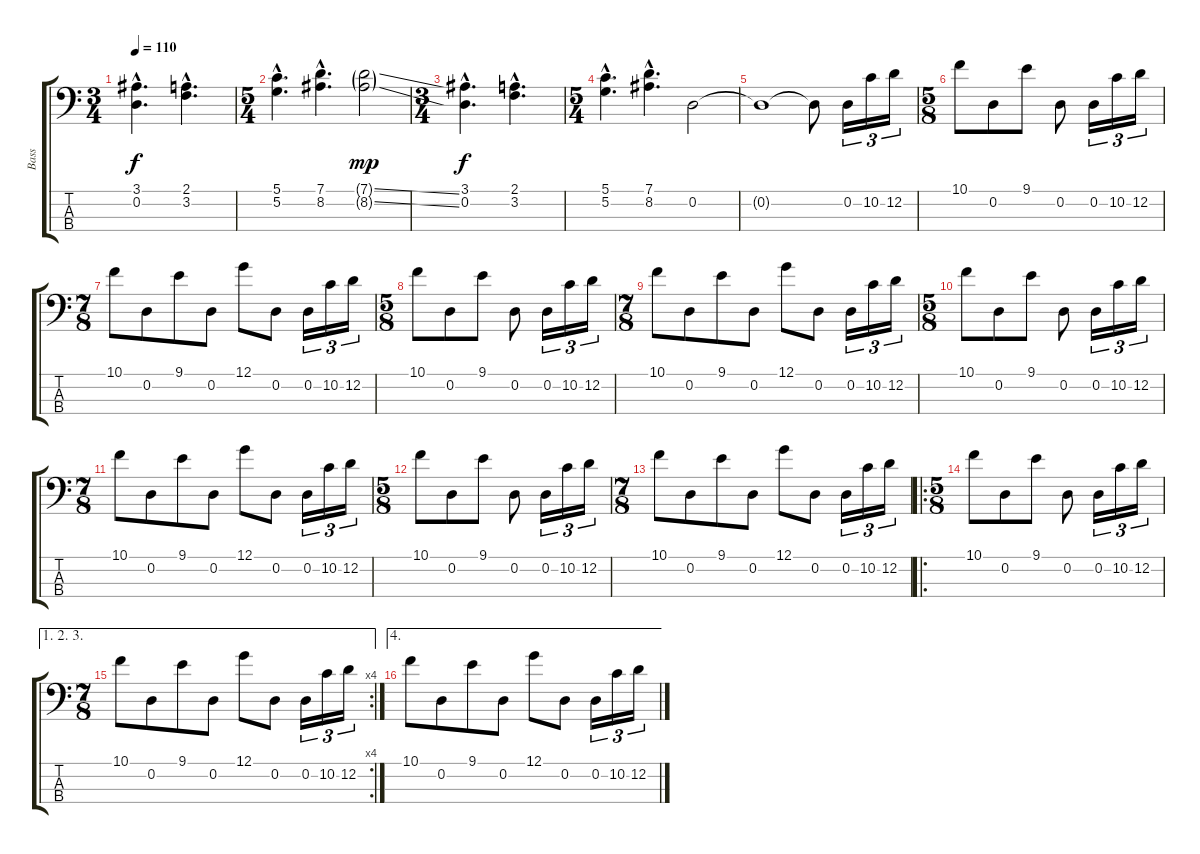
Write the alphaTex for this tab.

\track ("Bass" "Bass") {instrument electricbasspick}
\staff {score tabs}
\tuning (G2 D2 A1 D1) {hide}
\ts (3 4)
\tempo 110
\clef f4
\ks c
(3.1{hac} 0.2{hac}).4{d dy f instrument electricbasspick} (2.1{hac} 3.2{hac}).4{d} |
\ts (5 4)
(5.1{hac} 5.2{hac}).4{d} (7.1{hac} 8.2{hac}).4{d} (7.1{ss g} 8.2{ss g}).2{dy mp} |
\ts (3 4)
(3.1{hac} 0.2{hac}).4{d dy f} (2.1{hac} 3.2{hac}).4{d} |
\ts (5 4)
(5.1{hac} 5.2{hac}).4{d} (7.1{hac} 8.2{hac}).4{d} 0.2.2 |
0.2{t}.1 0.2{t}.8 0.2.16{tu (3 2)} 10.2.16{tu (3 2)} 12.2.16{tu (3 2)} |
\ts (5 8)
10.1.8 0.2.8 9.1.8 0.2.8 0.2.16{tu (3 2)} 10.2.16{tu (3 2)} 12.2.16{tu (3 2)} |
\ts (7 8)
10.1.8 0.2.8 9.1.8 0.2.8 12.1.8 0.2.8 0.2.16{tu (3 2)} 10.2.16{tu (3 2)} 12.2.16{tu (3 2)} |
\ts (5 8)
10.1.8 0.2.8 9.1.8 0.2.8 0.2.16{tu (3 2)} 10.2.16{tu (3 2)} 12.2.16{tu (3 2)} |
\ts (7 8)
10.1.8 0.2.8 9.1.8 0.2.8 12.1.8 0.2.8 0.2.16{tu (3 2)} 10.2.16{tu (3 2)} 12.2.16{tu (3 2)} |
\ts (5 8)
10.1.8 0.2.8 9.1.8 0.2.8 0.2.16{tu (3 2)} 10.2.16{tu (3 2)} 12.2.16{tu (3 2)} |
\ts (7 8)
10.1.8 0.2.8 9.1.8 0.2.8 12.1.8 0.2.8 0.2.16{tu (3 2)} 10.2.16{tu (3 2)} 12.2.16{tu (3 2)} |
\ts (5 8)
10.1.8 0.2.8 9.1.8 0.2.8 0.2.16{tu (3 2)} 10.2.16{tu (3 2)} 12.2.16{tu (3 2)} |
\ts (7 8)
10.1.8 0.2.8 9.1.8 0.2.8 12.1.8 0.2.8 0.2.16{tu (3 2)} 10.2.16{tu (3 2)} 12.2.16{tu (3 2)} |
\ro
\ts (5 8)
10.1.8 0.2.8 9.1.8 0.2.8 0.2.16{tu (3 2)} 10.2.16{tu (3 2)} 12.2.16{tu (3 2)} |
\ae (1 2 3)
\rc 4
\ts (7 8)
10.1.8 0.2.8 9.1.8 0.2.8 12.1.8 0.2.8 0.2.16{tu (3 2)} 10.2.16{tu (3 2)} 12.2.16{tu (3 2)} |
\ae 4
10.1.8 0.2.8 9.1.8 0.2.8 12.1.8 0.2.8 0.2.16{tu (3 2)} 10.2.16{tu (3 2)} 12.2.16{tu (3 2)}
